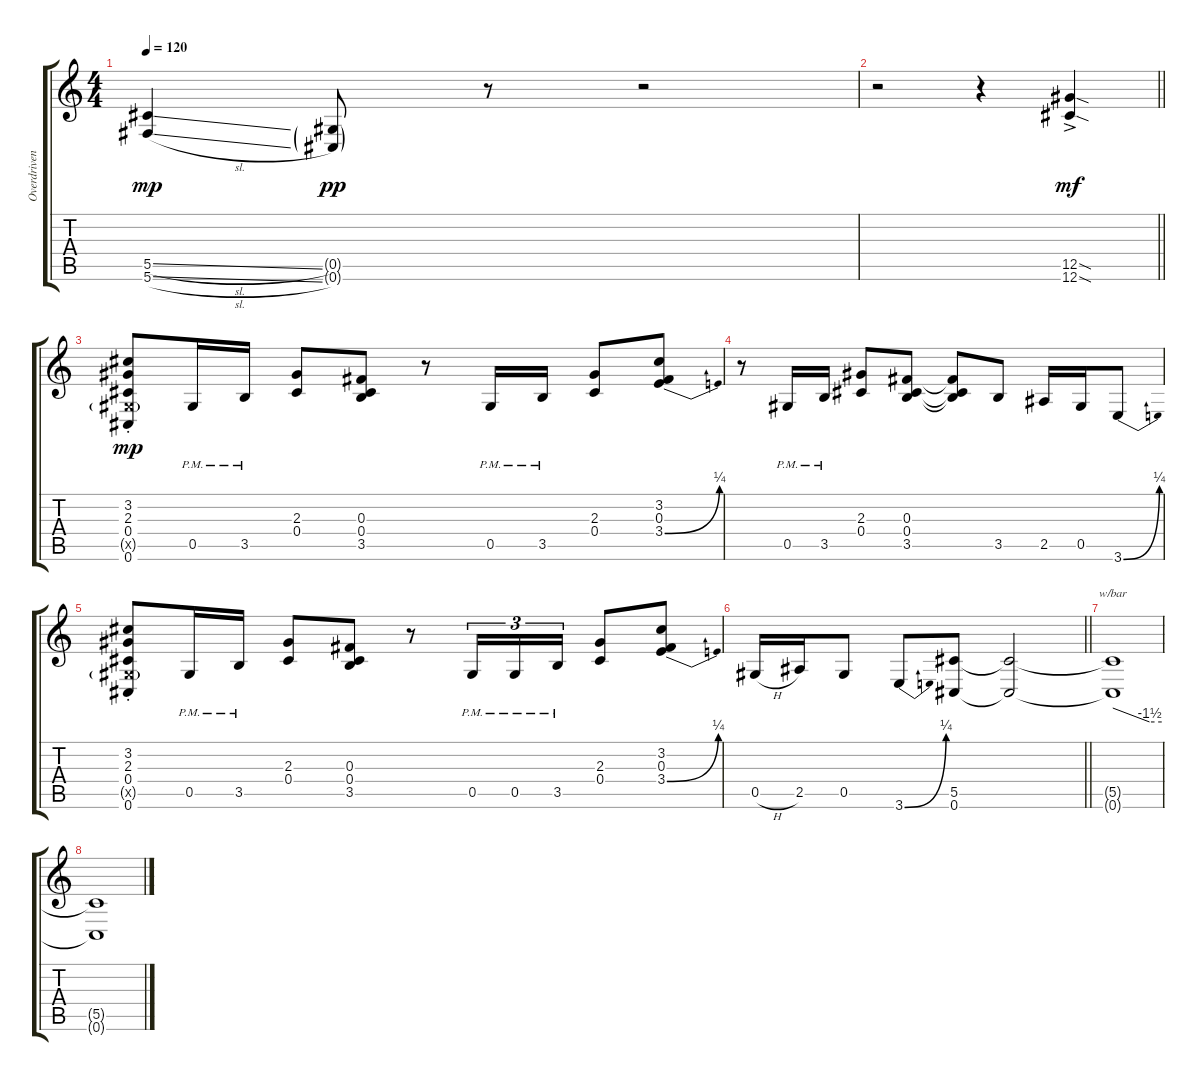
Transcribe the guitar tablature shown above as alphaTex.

\track ("Overdriven - Rhythm - 6th String to Db" "Overdriven") {instrument overdrivenguitar}
\staff {score tabs}
\tuning (Eb4 Bb3 Gb3 Db3 Ab2 Db2) {hide}
\ts (4 4)
\tempo 120
\clef g2
\ks c
(5.5{sl} 5.6{sl}).4{dy mp} (0.5{g} 0.6{g}).8{dy pp} r.8 r.2 |
\barLineRight lightlight
r.2 r.4 (12.5{sod} 12.6{sod ac}).4{dy mf} |
(3.2{st} 2.3{st} 0.4{st} 0.5{g st x} 0.6{st}).8{dy mp} 0.5{pm}.16 3.5{pm}.16 (2.3 0.4).8 (0.3 0.4 3.5).8 r.8 0.5{pm}.16 3.5{pm}.16 (2.3 0.4).8 (3.2 0.3 3.4{be (bend 0 0 60 1)}).8 |
r.8 0.5{pm}.16 3.5{pm}.16 (2.3 0.4).8 (0.3 0.4 3.5).8 (0.3{t} 0.4{t} 3.5{t}).8 3.5.8 2.5.16 0.5.16 3.6{be (bend 0 0 60 1)}.8 |
(3.2{st} 2.3{st} 0.4{st} 0.5{g st x} 0.6{st}).8 0.5{pm}.16 3.5{pm}.16 (2.3 0.4).8 (0.3 0.4 3.5).8 r.8 0.5{pm}.16{tu (3 2)} 0.5{pm}.16{tu (3 2)} 3.5{pm}.16{tu (3 2)} (2.3 0.4).8 (3.2 0.3 3.4{be (bend 0 0 60 1)}).8 |
\barLineRight lightlight
0.5{h}.16 2.5.16 0.5.8 3.6{be (bend 0 0 60 1)}.8 (5.5 0.6).8 (5.5{t} 0.6{t}).2 |
(5.5{t} 0.6{t}).1{tbe (custom default 0 0 45 -6 60 -6)} |
(5.5{t} 0.6{t}).1
